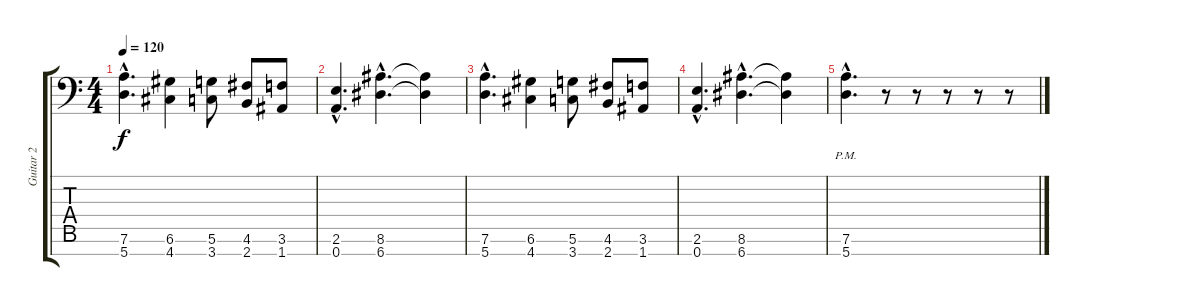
\track ("Guitar 2" "Guitar 2") {instrument overdrivenguitar}
\staff {score tabs}
\tuning (D4 A3 F3 C3 G2 D2 A1) {hide}
\ts (4 4)
\tempo 120
\clef f4
\ks c
(7.6{hac} 5.7{hac}).4{d dy f} (6.6 4.7).4 (5.6 3.7).8 (4.6 2.7).8 (3.6 1.7).8 |
(2.6{hac} 0.7{hac}).4{d} (8.6{hac} 6.7{hac}).4{d} (8.6{t} 6.7{t}).4 |
(7.6{hac} 5.7{hac}).4{d} (6.6 4.7).4 (5.6 3.7).8 (4.6 2.7).8 (3.6 1.7).8 |
(2.6{hac} 0.7{hac}).4{d} (8.6{hac} 6.7{hac}).4{d} (8.6{t} 6.7{t}).4 |
(7.6{hac pm} 5.7{hac pm}).4{d} r.8 r.8 r.8 r.8 r.8
